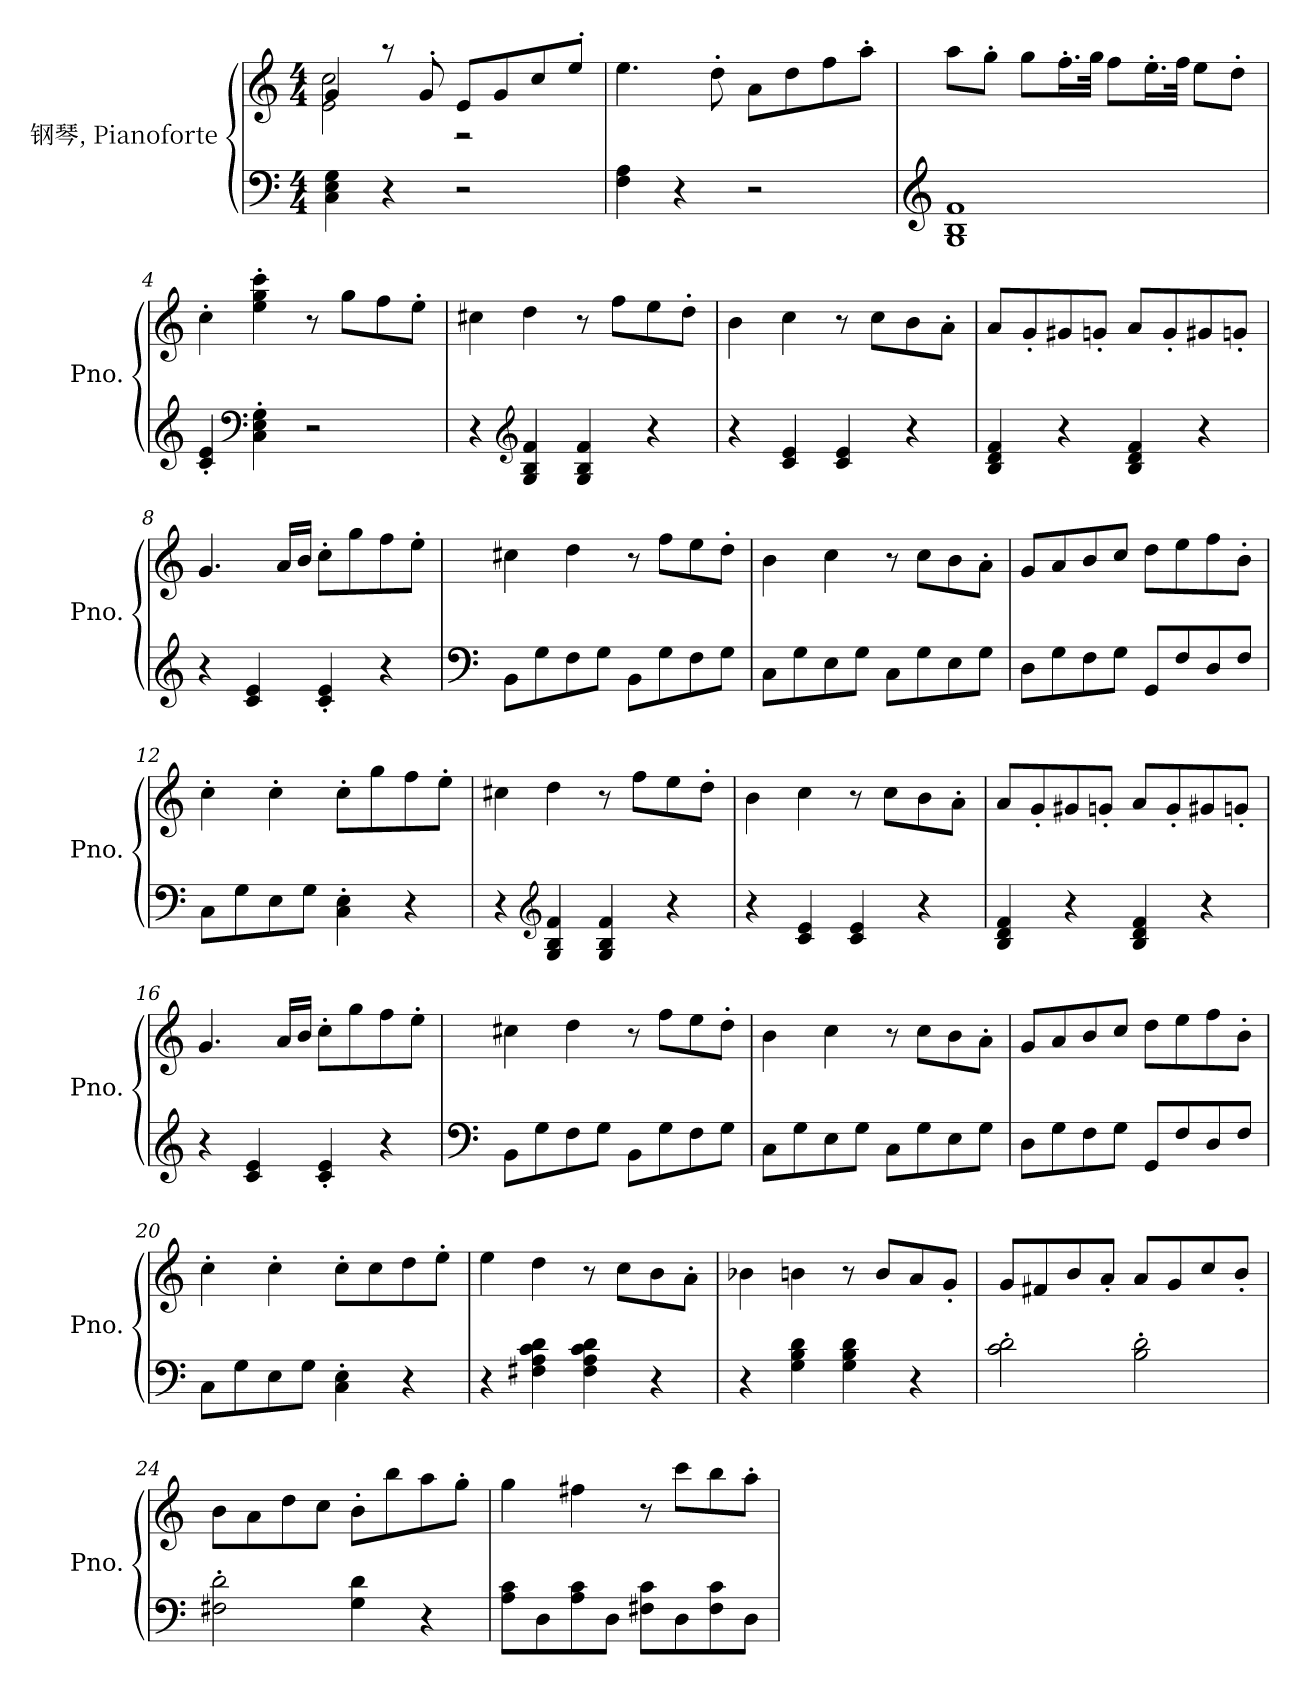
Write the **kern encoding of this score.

**kern	**kern
*part2	*part1
*staff2	*staff1
*I"钢琴, Pianoforte	*I"钢琴, Pianoforte
*I'Pno.	*I'Pno.
*clefF4	*clefG2
*k[]	*k[]
*M4/4	*M4/4
*MM108	*MM108
=1	=1
*	*^
4C\ 4E\ 4G\	4g/	2e\ 2cc\
4r	8r	.
.	8g'/	.
2r	8e/L	2r
.	8g/	.
.	8cc/	.
.	8ee'/J	.
*	*v	*v
=2	=2
4F\ 4A\	4.ee\
4r	.
.	8dd'\
2r	8a\L
.	8dd\
.	8ff\
.	8aa'\J
=3	=3
*clefG2	*
1G 1B 1f	8aa\L
.	8gg'\J
.	8gg\L
.	16.ff'\L
.	32gg\JJk
.	8ff\L
.	16.ee'\L
.	32ff\JJk
.	8ee\L
.	8dd'\J
=4	=4
4c/' 4e/'	4cc'\
*clefF4	*
4C\' 4E\' 4G\'	4ee\' 4gg\' 4ccc\'
*	*MM54
2r	8r
*	*MM108
.	8gg\L
.	8ff\
.	8ee'\J
!!LO:LB:g=z
=5	=5
4r	4cc#X\
*clefG2	*
4G/ 4B/ 4f/	4dd\
4G/ 4B/ 4f/	8r
.	8ff\L
4r	8ee\
.	8dd'\J
=6	=6
4r	4b\
4c/ 4e/	4cc\
4c/ 4e/	8r
.	8cc\L
4r	8b\
.	8a'\J
=7	=7
4B/ 4d/ 4f/	8a/L
.	8g'/
4r	8g#X/
.	8gn'/J
4B/ 4d/ 4f/	8a/L
.	8g'/
4r	8g#X/
.	8gn'/J
=8	=8
4r	4.g/
4c/ 4e/	.
.	16a/LL
.	16b/JJ
4c/' 4e/'	8cc'\L
.	8gg\
4r	8ff\
.	8ee'\J
!!LO:LB:g=z
=9	=9
*clefF4	*
8BB\L	4cc#X\
8G\	.
8F\	4dd\
8G\J	.
8BB\L	8r
8G\	8ff\L
8F\	8ee\
8G\J	8dd'\J
=10	=10
8C\L	4b\
8G\	.
8E\	4cc\
8G\J	.
8C\L	8r
8G\	8cc\L
8E\	8b\
8G\J	8a'\J
=11	=11
8D\L	8g/L
8G\	8a/
8F\	8b/
8G\J	8cc/J
8GG/L	8dd\L
8F/	8ee\
8D/	8ff\
8F/J	8b'\J
=12	=12
*	*MM104
8C\L	4cc'\
8G\	.
*	*MM106
8E\	4cc'\
8G\J	.
*	*MM104
4C\' 4E\'	8cc'\L
.	8gg\
4r	8ff\
.	8ee'\J
=13	=13
*	*MM108
4r	4cc#X\
*clefG2	*
4G/ 4B/ 4f/	4dd\
4G/ 4B/ 4f/	8r
.	8ff\L
4r	8ee\
.	8dd'\J
!!LO:LB:g=z
=14	=14
4r	4b\
4c/ 4e/	4cc\
4c/ 4e/	8r
.	8cc\L
4r	8b\
.	8a'\J
=15	=15
4B/ 4d/ 4f/	8a/L
.	8g'/
4r	8g#X/
.	8gn'/J
4B/ 4d/ 4f/	8a/L
.	8g'/
4r	8g#X/
.	8gn'/J
=16	=16
4r	4.g/
4c/ 4e/	.
.	16a/LL
.	16b/JJ
4c/' 4e/'	8cc'\L
.	8gg\
4r	8ff\
.	8ee'\J
=17	=17
*clefF4	*
8BB\L	4cc#X\
8G\	.
8F\	4dd\
8G\J	.
8BB\L	8r
8G\	8ff\L
8F\	8ee\
8G\J	8dd'\J
=18	=18
8C\L	4b\
8G\	.
8E\	4cc\
8G\J	.
8C\L	8r
8G\	8cc\L
8E\	8b\
8G\J	8a'\J
!!LO:LB:g=z
=19	=19
8D\L	8g/L
8G\	8a/
8F\	8b/
8G\J	8cc/J
8GG/L	8dd\L
8F/	8ee\
8D/	8ff\
8F/J	8b'\J
=20	=20
8C\L	4cc'\
8G\	.
*	*MM106
8E\	4cc'\
8G\J	.
*	*MM104
4C\' 4E\'	8cc'\L
.	8cc\
4r	8dd\
.	8ee'\J
=21	=21
*	*MM108
4r	4ee\
4F#X\ 4A\ 4c\ 4d\	4dd\
4F#\ 4A\ 4c\ 4d\	8r
.	8cc\L
4r	8b\
.	8a'\J
=22	=22
4r	4b-X\
4G\ 4B\ 4d\	4bn\
4G\ 4B\ 4d\	8r
.	8b/L
4r	8a/
.	8g'/J
=23	=23
2c\' 2d\'	8g/L
.	8f#X/
.	8b/
.	8a'/J
2B\' 2d\'	8a/L
.	8g/
.	8cc/
.	8b'/J
!!LO:LB:g=z
=24	=24
2F#X\' 2d\'	8b\L
.	8a\
.	8dd\
.	8cc\J
4G\ 4d\	8b'\L
.	8bb\
4r	8aa\
.	8gg'\J
=25	=25
8A\ 8c\L	4gg\
8D\	.
8A\ 8c\	4ff#X\
8D\J	.
8F#X\ 8c\L	8r
8D\	8ccc\L
8F#\ 8c\	8bb\
8D\J	8aa'\J
=	=
*-	*-
